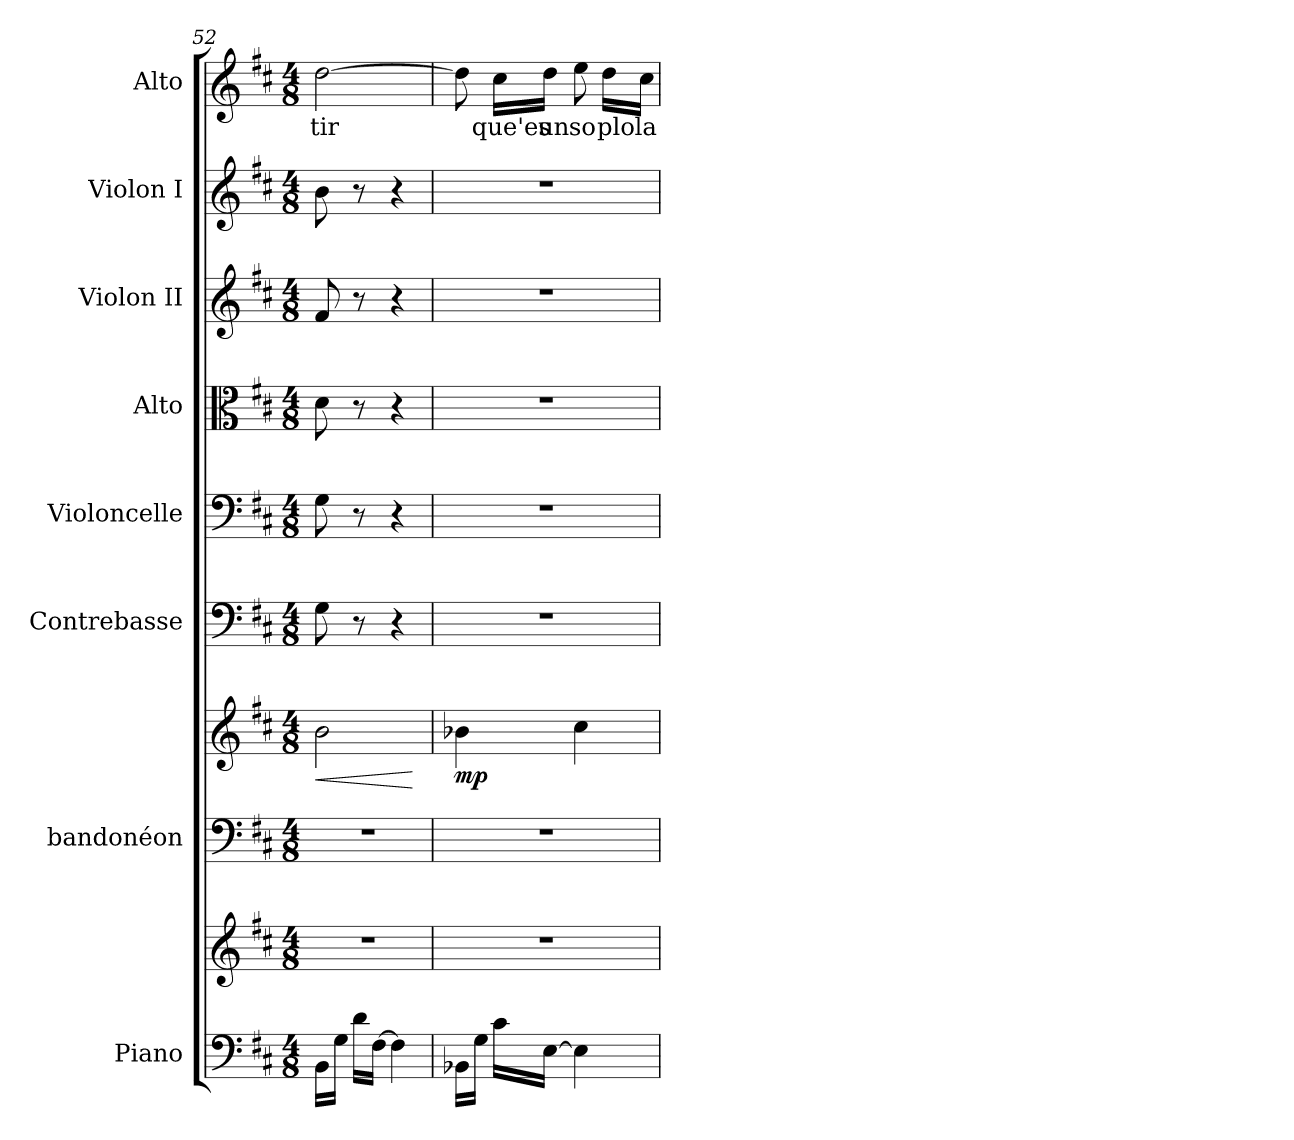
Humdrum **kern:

**kern	**kern	**kern	**kern	**dynam	**kern	**kern	**kern	**kern	**kern	**kern	**text
*part8	*part8	*part7	*part7	*part7	*part6	*part5	*part4	*part3	*part2	*part1	*part1
*staff10	*staff9	*staff8	*staff7	*staff7/8	*staff6	*staff5	*staff4	*staff3	*staff2	*staff1	*staff1
*I"Piano	*	*I"bandonéon	*	*	*I"Contrebasse	*I"Violoncelle	*I"Alto	*I"Violon II	*I"Violon I	*I"Alto	*
*I'Pno. 2	*	*I'bando.	*	*	*I'Cb.	*I'Vc.	*I'A	*I'Vln. II	*I'Vln. I	*I'A	*
!!LO:PB:g=z
*clefF4	*clefG2	*clefF4	*clefG2	*	*clefF4	*clefF4	*clefC3	*clefG2	*clefG2	*clefG2	*
*	*	*	*	*	*ITrd7c12	*	*	*	*	*	*
*k[f#c#]	*k[f#c#]	*k[f#c#]	*k[f#c#]	*	*k[f#c#]	*k[f#c#]	*k[f#c#]	*k[f#c#]	*k[f#c#]	*k[f#c#]	*
*D:	*D:	*D:	*D:	*	*D:	*D:	*D:	*D:	*D:	*D:	*
*M4/8	*M4/8	*M4/8	*M4/8	*	*M4/8	*M4/8	*M4/8	*M4/8	*M4/8	*M4/8	*
=52	=52	=52	=52	=52	=52	=52	=52	=52	=52	=52	=52
!	!	!	!	!LO:HP:b	!	!	!	!	!	!	!
!	!	!	!	!LO:HP:n=1:b	!	!	!	!	!	!	!
!	!	!	!	!	!	!	!	!	!	!	!LO:LY:b
16BB\LL	2r	2r	2b\	< >	8GG\	8G\	8d\	8f#/	8b\	[2dd\	tir
16G\JJ	.	.	.	.	.	.	.	.	.	.	.
16d\LL	.	.	.	.	8r	8r	8r	8r	8r	.	.
[16F#\JJ	.	.	.	.	.	.	.	.	.	.	.
4F#\]	.	.	.	.	4r	4r	4r	4r	4r	.	.
.	.	.	.	] [	.	.	.	.	.	.	.
=53	=53	=53	=53	=53	=53	=53	=53	=53	=53	=53	=53
!	!	!	!	!LO:DY:b	!	!	!	!	!	!	!
16BB-X\LL	2r	2r	4b-X\	mp	2r	2r	2r	2r	2r	8dd\]	.
16G\JJ	.	.	.	.	.	.	.	.	.	.	.
!	!	!	!	!	!	!	!	!	!	!	!LO:LY:b
16c#\LL	.	.	.	.	.	.	.	.	.	16cc#\LL	que'es
!	!	!	!	!	!	!	!	!	!	!	!LO:LY:b
[16E\JJ	.	.	.	.	.	.	.	.	.	16dd\JJ	un
!	!	!	!	!	!	!	!	!	!	!	!LO:LY:b
4E\]	.	.	4cc#\	.	.	.	.	.	.	8ee\	so
!	!	!	!	!	!	!	!	!	!	!	!LO:LY:b
.	.	.	.	.	.	.	.	.	.	16dd\LL	plo
!	!	!	!	!	!	!	!	!	!	!	!LO:LY:b
.	.	.	.	.	.	.	.	.	.	16cc#\JJ	la
=	=	=	=	=	=	=	=	=	=	=	=
*-	*-	*-	*-	*-	*-	*-	*-	*-	*-	*-	*-
